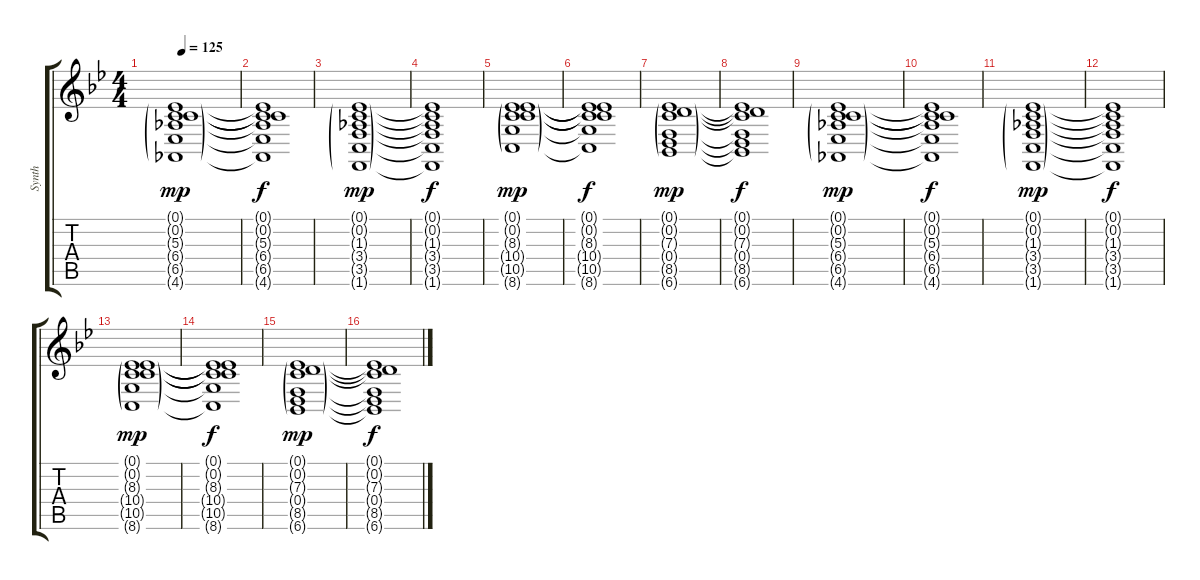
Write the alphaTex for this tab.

\track ("Synth" "Synth") {instrument fx6goblins}
\staff {score tabs}
\tuning (Eb4 C4 G3 D3 A2 E2) {hide}
\ts (4 4)
\tempo 125
\clef g2
\ks bb
(0.1{g} 0.2{g} 5.3{g} 6.4{g} 6.5{g} 4.6{g}).1{dy mp} |
(0.1{t} 0.2{t} 5.3{t} 6.4{t} 6.5{t} 4.6{t}).1{dy f} |
(0.1{g} 0.2{g} 1.3{g} 3.4{g} 3.5{g} 1.6{g}).1{dy mp} |
(0.1{t} 0.2{t} 1.3{t} 3.4{t} 3.5{t} 1.6{t}).1{dy f} |
(0.1{g} 0.2{g} 8.3{g} 10.4{g} 10.5{g} 8.6{g}).1{dy mp} |
(0.1{t} 0.2{t} 8.3{t} 10.4{t} 10.5{t} 8.6{t}).1{dy f} |
(0.1{g} 0.2{g} 7.3{g} 0.4{g} 8.5{g} 6.6{g}).1{dy mp} |
(0.1{t} 0.2{t} 7.3{t} 0.4{t} 8.5{t} 6.6{t}).1{dy f} |
(0.1{g} 0.2{g} 5.3{g} 6.4{g} 6.5{g} 4.6{g}).1{dy mp} |
(0.1{t} 0.2{t} 5.3{t} 6.4{t} 6.5{t} 4.6{t}).1{dy f} |
(0.1{g} 0.2{g} 1.3{g} 3.4{g} 3.5{g} 1.6{g}).1{dy mp} |
(0.1{t} 0.2{t} 1.3{t} 3.4{t} 3.5{t} 1.6{t}).1{dy f} |
(0.1{g} 0.2{g} 8.3{g} 10.4{g} 10.5{g} 8.6{g}).1{dy mp} |
(0.1{t} 0.2{t} 8.3{t} 10.4{t} 10.5{t} 8.6{t}).1{dy f} |
(0.1{g} 0.2{g} 7.3{g} 0.4{g} 8.5{g} 6.6{g}).1{dy mp} |
(0.1{t} 0.2{t} 7.3{t} 0.4{t} 8.5{t} 6.6{t}).1{dy f}
